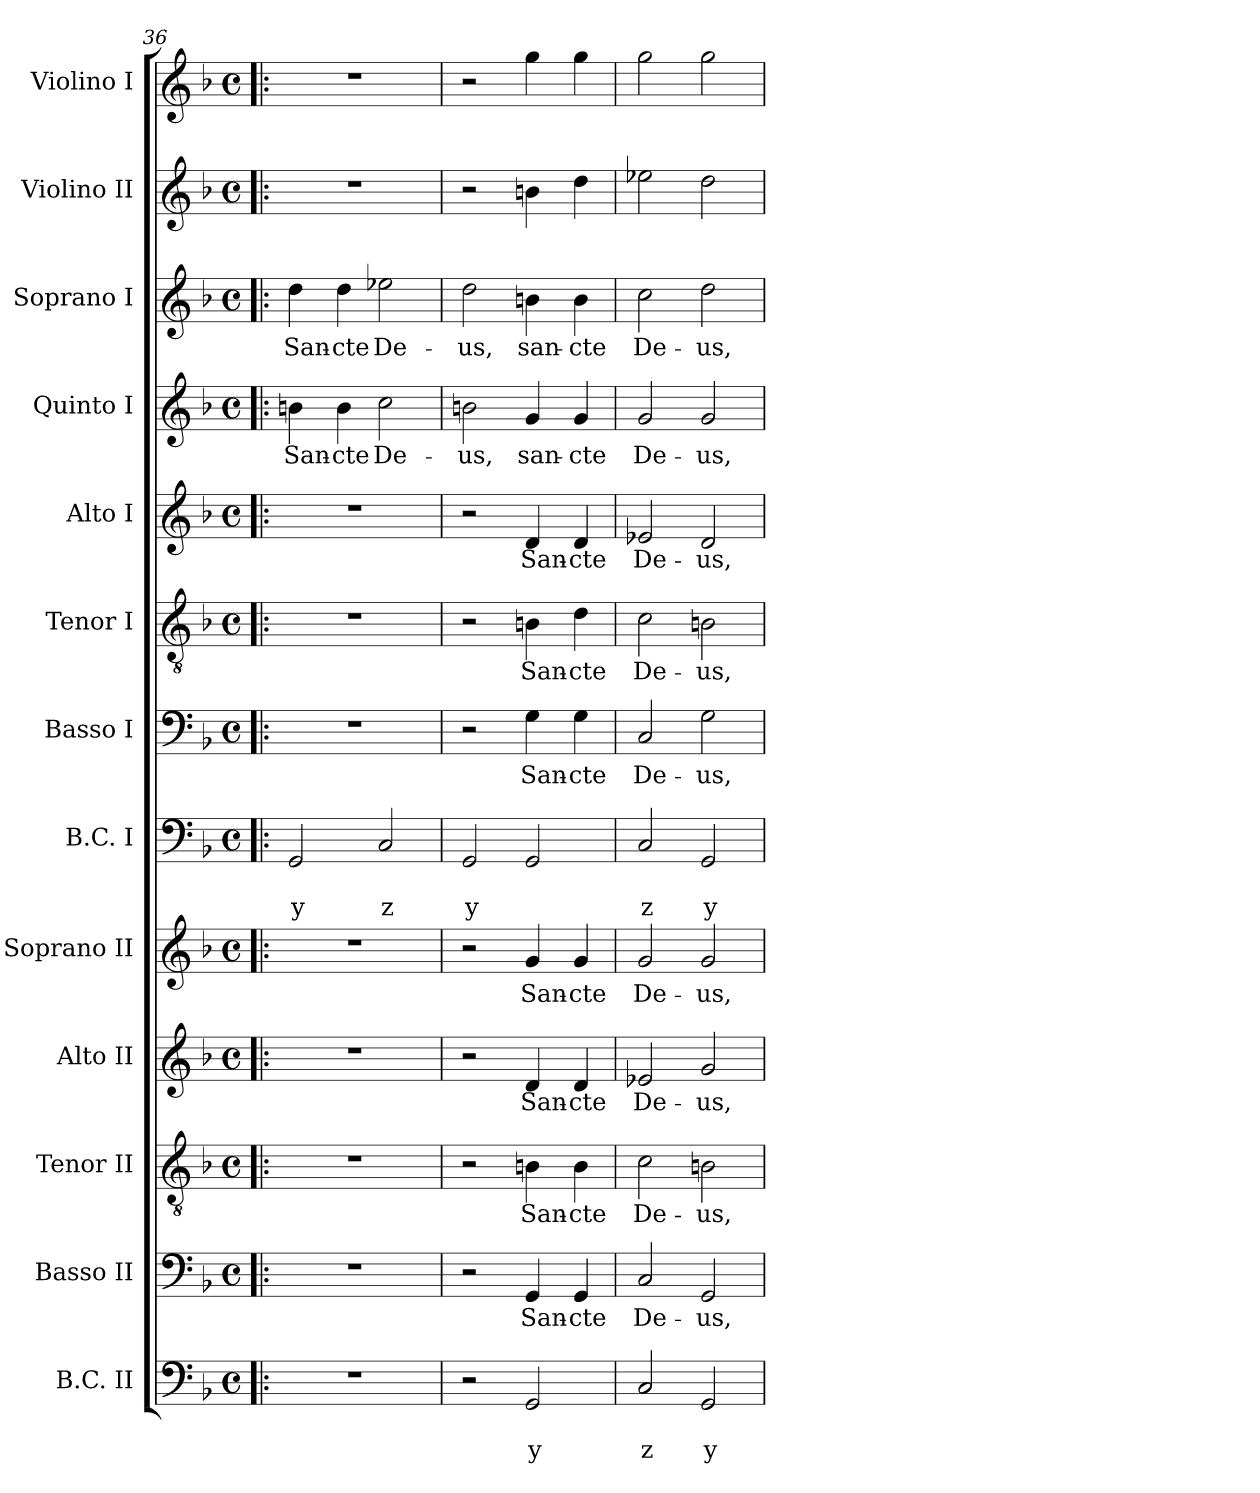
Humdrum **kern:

**kern	**text	**text	**kern	**text	**kern	**text	**kern	**text	**kern	**text	**kern	**text	**text	**kern	**text	**kern	**text	**kern	**text	**kern	**text	**kern	**text	**kern	**kern
*part13	*part13	*part13	*part12	*part12	*part11	*part11	*part10	*part10	*part9	*part9	*part8	*part8	*part8	*part7	*part7	*part6	*part6	*part5	*part5	*part4	*part4	*part3	*part3	*part2	*part1
*staff13	*staff13	*staff13	*staff12	*staff12	*staff11	*staff11	*staff10	*staff10	*staff9	*staff9	*staff8	*staff8	*staff8	*staff7	*staff7	*staff6	*staff6	*staff5	*staff5	*staff4	*staff4	*staff3	*staff3	*staff2	*staff1
*I"B.C. II	*	*	*I"Basso II	*	*I"Tenor II	*	*I"Alto II	*	*I"Soprano II	*	*I"B.C. I	*	*	*I"Basso I	*	*I"Tenor I	*	*I"Alto I	*	*I"Quinto I	*	*I"Soprano I	*	*I"Violino II	*I"Violino I
*I'BC2	*	*	*I'B 2	*	*I'T 2	*	*I'A 2	*	*I'S 2	*	*I'BC1	*	*	*I'B 1	*	*I'T 1	*	*I'A 1	*	*I'Q 1	*	*I'S 1	*	*I'Vln. II	*I'Vln. I
*clefF4	*	*	*clefF4	*	*clefGv2	*	*clefG2	*	*clefG2	*	*clefF4	*	*	*clefF4	*	*clefGv2	*	*clefG2	*	*clefG2	*	*clefG2	*	*clefG2	*clefG2
*k[b-]	*	*	*k[b-]	*	*k[b-]	*	*k[b-]	*	*k[b-]	*	*k[b-]	*	*	*k[b-]	*	*k[b-]	*	*k[b-]	*	*k[b-]	*	*k[b-]	*	*k[b-]	*k[b-]
*F:	*	*	*F:	*	*F:	*	*F:	*	*F:	*	*F:	*	*	*F:	*	*F:	*	*F:	*	*F:	*	*F:	*	*F:	*F:
*M4/4	*	*	*M4/4	*	*M4/4	*	*M4/4	*	*M4/4	*	*M4/4	*	*	*M4/4	*	*M4/4	*	*M4/4	*	*M4/4	*	*M4/4	*	*M4/4	*M4/4
*met(c)	*	*	*met(c)	*	*met(c)	*	*met(c)	*	*met(c)	*	*met(c)	*	*	*met(c)	*	*met(c)	*	*met(c)	*	*met(c)	*	*met(c)	*	*met(c)	*met(c)
=36!|:	=36!|:	=36!|:	=36!|:	=36!|:	=36!|:	=36!|:	=36!|:	=36!|:	=36!|:	=36!|:	=36!|:	=36!|:	=36!|:	=36!|:	=36!|:	=36!|:	=36!|:	=36!|:	=36!|:	=36!|:	=36!|:	=36!|:	=36!|:	=36!|:	=36!|:
!	!	!	!	!	!	!	!	!	!	!	!	!	!LO:LY:b	!	!	!	!	!	!	!	!	!	!	!	!
!	!	!	!	!	!	!	!	!	!	!	!	!	!	!	!	!	!	!	!	!	!LO:LY:b	!	!	!	!
!	!	!	!	!	!	!	!	!	!	!	!	!	!	!	!	!	!	!	!	!	!	!	!LO:LY:b	!	!
1r	.	.	1r	.	1r	.	1r	.	1r	.	2GG/	.	y	1r	.	1r	.	1r	.	4bn\	San-	4dd\	San-	1r	1r
!	!	!	!	!	!	!	!	!	!	!	!	!	!	!	!	!	!	!	!	!	!LO:LY:b	!	!	!	!
!	!	!	!	!	!	!	!	!	!	!	!	!	!	!	!	!	!	!	!	!	!	!	!LO:LY:b	!	!
.	.	.	.	.	.	.	.	.	.	.	.	.	.	.	.	.	.	.	.	4b\	-cte	4dd\	-cte	.	.
!	!	!	!	!	!	!	!	!	!	!	!	!	!LO:LY:b	!	!	!	!	!	!	!	!	!	!	!	!
!	!	!	!	!	!	!	!	!	!	!	!	!	!	!	!	!	!	!	!	!	!LO:LY:b	!	!	!	!
!	!	!	!	!	!	!	!	!	!	!	!	!	!	!	!	!	!	!	!	!	!	!	!LO:LY:b	!	!
.	.	.	.	.	.	.	.	.	.	.	2C/	.	z	.	.	.	.	.	.	2cc\	De-	2ee-X\	De-	.	.
=37	=37	=37	=37	=37	=37	=37	=37	=37	=37	=37	=37	=37	=37	=37	=37	=37	=37	=37	=37	=37	=37	=37	=37	=37	=37
!	!	!	!	!	!	!	!	!	!	!	!	!	!LO:LY:b	!	!	!	!	!	!	!	!	!	!	!	!
!	!	!	!	!	!	!	!	!	!	!	!	!	!	!	!	!	!	!	!	!	!LO:LY:b	!	!	!	!
!	!	!	!	!	!	!	!	!	!	!	!	!	!	!	!	!	!	!	!	!	!	!	!LO:LY:b	!	!
2r	.	.	2r	.	2r	.	2r	.	2r	.	2GG/	.	y	2r	.	2r	.	2r	.	2bn\	-us,	2dd\	-us,	2r	2r
!	!	!LO:LY:b	!	!	!	!	!	!	!	!	!	!	!	!	!	!	!	!	!	!	!	!	!	!	!
!	!	!	!	!LO:LY:b	!	!	!	!	!	!	!	!	!	!	!	!	!	!	!	!	!	!	!	!	!
!	!	!	!	!	!	!LO:LY:b	!	!	!	!	!	!	!	!	!	!	!	!	!	!	!	!	!	!	!
!	!	!	!	!	!	!	!	!LO:LY:b	!	!	!	!	!	!	!	!	!	!	!	!	!	!	!	!	!
!	!	!	!	!	!	!	!	!	!	!LO:LY:b	!	!	!	!	!	!	!	!	!	!	!	!	!	!	!
!	!	!	!	!	!	!	!	!	!	!	!	!	!	!	!LO:LY:b	!	!	!	!	!	!	!	!	!	!
!	!	!	!	!	!	!	!	!	!	!	!	!	!	!	!	!	!LO:LY:b	!	!	!	!	!	!	!	!
!	!	!	!	!	!	!	!	!	!	!	!	!	!	!	!	!	!	!	!LO:LY:b	!	!	!	!	!	!
!	!	!	!	!	!	!	!	!	!	!	!	!	!	!	!	!	!	!	!	!	!LO:LY:b	!	!	!	!
!	!	!	!	!	!	!	!	!	!	!	!	!	!	!	!	!	!	!	!	!	!	!	!LO:LY:b	!	!
2GG/	.	y	4GG/	San-	4Bn\	San-	4d/	San-	4g/	San-	2GG/	.	.	4G\	San-	4Bn\	San-	4d/	San-	4g/	san-	4bn\	san-	4bn\	4gg\
!	!	!	!	!LO:LY:b	!	!	!	!	!	!	!	!	!	!	!	!	!	!	!	!	!	!	!	!	!
!	!	!	!	!	!	!LO:LY:b	!	!	!	!	!	!	!	!	!	!	!	!	!	!	!	!	!	!	!
!	!	!	!	!	!	!	!	!LO:LY:b	!	!	!	!	!	!	!	!	!	!	!	!	!	!	!	!	!
!	!	!	!	!	!	!	!	!	!	!LO:LY:b	!	!	!	!	!	!	!	!	!	!	!	!	!	!	!
!	!	!	!	!	!	!	!	!	!	!	!	!	!	!	!LO:LY:b	!	!	!	!	!	!	!	!	!	!
!	!	!	!	!	!	!	!	!	!	!	!	!	!	!	!	!	!LO:LY:b	!	!	!	!	!	!	!	!
!	!	!	!	!	!	!	!	!	!	!	!	!	!	!	!	!	!	!	!LO:LY:b	!	!	!	!	!	!
!	!	!	!	!	!	!	!	!	!	!	!	!	!	!	!	!	!	!	!	!	!LO:LY:b	!	!	!	!
!	!	!	!	!	!	!	!	!	!	!	!	!	!	!	!	!	!	!	!	!	!	!	!LO:LY:b	!	!
.	.	.	4GG/	-cte	4B\	-cte	4d/	-cte	4g/	-cte	.	.	.	4G\	-cte	4d\	-cte	4d/	-cte	4g/	-cte	4b\	-cte	4dd\	4gg\
=38	=38	=38	=38	=38	=38	=38	=38	=38	=38	=38	=38	=38	=38	=38	=38	=38	=38	=38	=38	=38	=38	=38	=38	=38	=38
!	!	!LO:LY:b	!	!	!	!	!	!	!	!	!	!	!	!	!	!	!	!	!	!	!	!	!	!	!
!	!	!	!	!LO:LY:b	!	!	!	!	!	!	!	!	!	!	!	!	!	!	!	!	!	!	!	!	!
!	!	!	!	!	!	!LO:LY:b	!	!	!	!	!	!	!	!	!	!	!	!	!	!	!	!	!	!	!
!	!	!	!	!	!	!	!	!LO:LY:b	!	!	!	!	!	!	!	!	!	!	!	!	!	!	!	!	!
!	!	!	!	!	!	!	!	!	!	!LO:LY:b	!	!	!	!	!	!	!	!	!	!	!	!	!	!	!
!	!	!	!	!	!	!	!	!	!	!	!	!	!LO:LY:b	!	!	!	!	!	!	!	!	!	!	!	!
!	!	!	!	!	!	!	!	!	!	!	!	!	!	!	!LO:LY:b	!	!	!	!	!	!	!	!	!	!
!	!	!	!	!	!	!	!	!	!	!	!	!	!	!	!	!	!LO:LY:b	!	!	!	!	!	!	!	!
!	!	!	!	!	!	!	!	!	!	!	!	!	!	!	!	!	!	!	!LO:LY:b	!	!	!	!	!	!
!	!	!	!	!	!	!	!	!	!	!	!	!	!	!	!	!	!	!	!	!	!LO:LY:b	!	!	!	!
!	!	!	!	!	!	!	!	!	!	!	!	!	!	!	!	!	!	!	!	!	!	!	!LO:LY:b	!	!
2C/	.	z	2C/	De-	2c\	De-	2e-X/	De-	2g/	De-	2C/	.	z	2C/	De-	2c\	De-	2e-X/	De-	2g/	De-	2cc\	De-	2ee-X\	2gg\
!	!	!LO:LY:b	!	!	!	!	!	!	!	!	!	!	!	!	!	!	!	!	!	!	!	!	!	!	!
!	!	!	!	!LO:LY:b	!	!	!	!	!	!	!	!	!	!	!	!	!	!	!	!	!	!	!	!	!
!	!	!	!	!	!	!LO:LY:b	!	!	!	!	!	!	!	!	!	!	!	!	!	!	!	!	!	!	!
!	!	!	!	!	!	!	!	!LO:LY:b	!	!	!	!	!	!	!	!	!	!	!	!	!	!	!	!	!
!	!	!	!	!	!	!	!	!	!	!LO:LY:b	!	!	!	!	!	!	!	!	!	!	!	!	!	!	!
!	!	!	!	!	!	!	!	!	!	!	!	!	!LO:LY:b	!	!	!	!	!	!	!	!	!	!	!	!
!	!	!	!	!	!	!	!	!	!	!	!	!	!	!	!LO:LY:b	!	!	!	!	!	!	!	!	!	!
!	!	!	!	!	!	!	!	!	!	!	!	!	!	!	!	!	!LO:LY:b	!	!	!	!	!	!	!	!
!	!	!	!	!	!	!	!	!	!	!	!	!	!	!	!	!	!	!	!LO:LY:b	!	!	!	!	!	!
!	!	!	!	!	!	!	!	!	!	!	!	!	!	!	!	!	!	!	!	!	!LO:LY:b	!	!	!	!
!	!	!	!	!	!	!	!	!	!	!	!	!	!	!	!	!	!	!	!	!	!	!	!LO:LY:b	!	!
2GG/	.	y	2GG/	-us,	2Bn\	-us,	2g/	-us,	2g/	-us,	2GG/	.	y	2G\	-us,	2Bn\	-us,	2d/	-us,	2g/	-us,	2dd\	-us,	2dd\	2gg\
=	=	=	=	=	=	=	=	=	=	=	=	=	=	=	=	=	=	=	=	=	=	=	=	=	=
*-	*-	*-	*-	*-	*-	*-	*-	*-	*-	*-	*-	*-	*-	*-	*-	*-	*-	*-	*-	*-	*-	*-	*-	*-	*-
